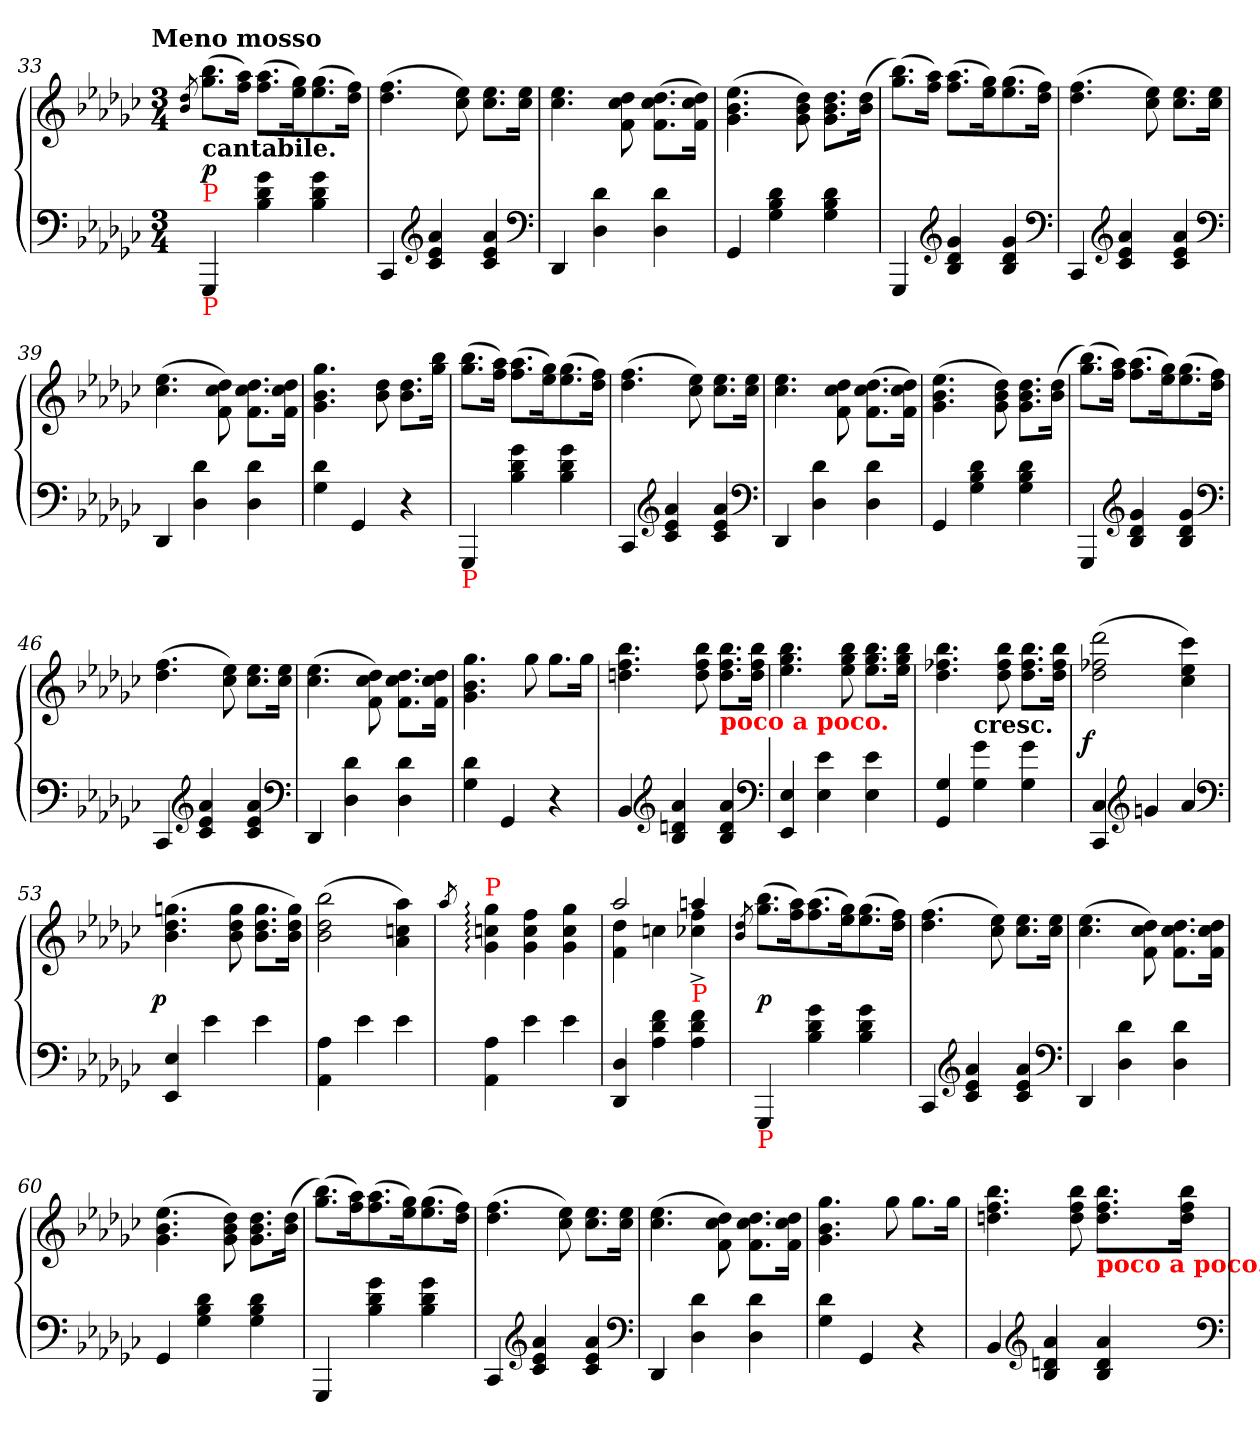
**kern	**kern	**dynam
*part1	*part1	*part1
*staff2	*staff1	*staff1/2
*clefF4	*clefG2	*
*k[b-e-a-d-g-c-]	*k[b-e-a-d-g-c-]	*
!!LO:TX:omd:t=Meno mosso
*M3/4	*M3/4	*
*MM96	*MM96	*
=33	=33	=33
.	8qdd-/ 8qb-/	.
!	!LO:TX:b:B:t=cantabile.	!
!LO:TX:a:color=red:t=P	!	!
!LO:TX:b:color=red:t=P	!	!
4GGG-	(>8.bb- 8.gg-L	p
.	16aa- 16ffJk)	.
4g- 4d- 4B-	(>8.aa- 8.ffL	.
.	16gg- 16ee-k)	.
4g- 4d- 4B-	(>8.gg- 8.ee-	.
.	16ff 16dd-Jk)	.
=34	=34	=34
4CC-	(>4.ff 4.dd-	.
*clefG2	*	*
4a- 4e- 4c-	.	.
.	8ee- 8cc-)	.
4a- 4e- 4c-	8.ee- 8.cc-L	.
.	16ee- 16cc-Jk	.
*clefF4	*	*
=35	=35	=35
4DD-	4.ee- 4.cc-	.
4d- 4D-	.	.
.	8dd-\ 8cc-\ 8f\	.
4d- 4D-	(>8.dd-\ 8.cc-\ 8.f\L	.
.	16dd- 16cc- 16fJk)	.
=36	=36	=36
4GG-	(>4.ee- 4.b- 4.g-	.
4d- 4B- 4G-	.	.
.	8dd- 8b- 8g-)	.
4d- 4B- 4G-	8.dd- 8.b- 8.g-L	.
.	(>16dd- 16b-Jk	.
=37	=37	=37
4GGG-	(>8.bb- 8.gg-L)	.
.	16aa- 16ffJk)	.
*clefG2	*	*
4g- 4d- 4B-	(>8.aa- 8.ffL	.
.	16gg- 16ee-k)	.
4g- 4d- 4B-	(>8.gg- 8.ee-	.
.	16ff 16dd-Jk)	.
*clefF4	*	*
=38	=38	=38
4CC-	(>4.ff 4.dd-	.
*clefG2	*	*
4a- 4e- 4c-	.	.
.	8ee- 8cc-)	.
4a- 4e- 4c-	8.ee- 8.cc-L	.
.	16ee- 16cc-Jk	.
*clefF4	*	*
=39	=39	=39
4DD-	(>4.ee- 4.cc-	.
4d- 4D-	.	.
.	8dd-\ 8cc-\ 8f\)	.
4d- 4D-	8.dd-\ 8.cc-\ 8.f\L	.
.	16dd- 16cc- 16fJk	.
=40	=40	=40
4d- 4G-	4.gg- 4.b- 4.g-	.
4GG-	.	.
.	8dd- 8b-	.
4r	8.dd- 8.b-L	.
.	16bb- 16gg-Jk	.
=41	=41	=41
!LO:TX:b:color=red:t=P	!	!
4GGG-	(>8.bb- 8.gg-L	.
.	16aa- 16ffJk)	.
4g- 4d- 4B-	(>8.aa- 8.ffL	.
.	16gg- 16ee-k)	.
4g- 4d- 4B-	(>8.gg- 8.ee-	.
.	16ff 16dd-Jk)	.
=42	=42	=42
4CC-	(>4.ff 4.dd-	.
*clefG2	*	*
4a- 4e- 4c-	.	.
.	8ee- 8cc-)	.
4a- 4e- 4c-	8.ee- 8.cc-L	.
.	16ee- 16cc-Jk	.
*clefF4	*	*
=43	=43	=43
4DD-	4.ee- 4.cc-	.
4d- 4D-	.	.
.	8dd-\ 8cc-\ 8f\	.
4d- 4D-	(>8.dd-\ 8.cc-\ 8.f\L	.
.	16dd- 16cc- 16fJk)	.
=44	=44	=44
4GG-	(>4.ee- 4.b- 4.g-	.
4d- 4B- 4G-	.	.
.	8dd- 8b- 8g-)	.
4d- 4B- 4G-	8.dd- 8.b- 8.g-L	.
.	(>16dd- 16b-Jk	.
=45	=45	=45
4GGG-	(>8.bb- 8.gg-L)	.
.	16aa- 16ffJk)	.
*clefG2	*	*
4g- 4d- 4B-	(>8.aa- 8.ffL	.
.	16gg- 16ee-k)	.
4g- 4d- 4B-	(>8.gg- 8.ee-	.
.	16ff 16dd-Jk)	.
*clefF4	*	*
=46	=46	=46
4CC-	(>4.ff 4.dd-	.
*clefG2	*	*
4a- 4e- 4c-	.	.
.	8ee- 8cc-)	.
4a- 4e- 4c-	8.ee- 8.cc-L	.
.	16ee- 16cc-Jk	.
*clefF4	*	*
=47	=47	=47
4DD-	(>4.ee- 4.cc-	.
4d- 4D-	.	.
.	8dd-\ 8cc-\ 8f\)	.
4d- 4D-	8.dd-\ 8.cc-\ 8.f\L	.
.	16dd- 16cc- 16fJk	.
=48	=48	=48
4d- 4G-	4.gg- 4.b- 4.g-	.
4GG-	.	.
.	8gg-	.
4r	8.gg-L	.
.	16gg-Jk	.
=49	=49	=49
4BB-	4.bb- 4.ff 4.ddn	.
*clefG2	*	*
4a- 4dn 4B-	.	.
.	8bb- 8ff 8dd	.
!	!LO:TX:b:B:color=red:t=poco a poco.	!
4a- 4d 4B-	8.bb- 8.ff 8.ddL	.
.	16bb- 16ff 16ddJk	.
*clefF4	*	*
=50	=50	=50
4E- 4EE-	4.bb- 4.gg- 4.ee-	.
4e- 4E-	.	.
.	8bb- 8gg- 8ee-	.
4e- 4E-	8.bb- 8.gg- 8.ee-L	.
.	16bb- 16gg- 16ee-Jk	.
=51	=51	=51
*	*^	*
4G- 4GG-	4.bb- 4.ff-X 4.dd-	4ryy	.
!	!	!LO:TX:c:B:t=cresc.	!
4g- 4G-	.	2ryy	.
.	8bb- 8ff- 8dd-	.	.
4g- 4G-	8.bb- 8.ff- 8.dd-L	.	.
.	16bb- 16ff- 16dd-Jk	.	.
=52	=52	=52	=52
!	!	!	!LO:DY:rj
*	*v	*v	*
4C- 4CC-	(>2ddd- 2ff-X 2dd-	f
*clefG2	*	*
4gn	.	.
4a-	4ccc- 4ee- 4cc-)	.
*clefF4	*	*
=53	=53	=53
!	!	!LO:DY:rj
4E- 4EE-	(>4.ggn 4.dd- 4.b-	p
4e-	.	.
.	8gg 8dd- 8b-	.
4e-	8.gg 8.dd- 8.b-L	.
.	16gg 16dd- 16b-Jk)	.
=54	=54	=54
4A- 4AA-	(>2bb- 2dd- 2b-	.
4e-	.	.
4e-	4aa- 4ccn 4a-)	.
=55	=55	=55
.	8qaa-:/	.
!	!LO:TX:a:color=red:t=P	!
4A- 4AA-	4gg-: 4ccn: 4g-:	.
4e-	4ff 4cc 4g-	.
4e-	4gg- 4cc 4g-	.
=56	=56	=56
*	*^	*
4D- 4DD-	2aa-	4dd- 4f	.
4f 4d- 4A-	.	4ccn	.
!	!LO:TX:b:color=red:t=P	!	!
4f 4d- 4A-	4aan	4ff^< 4cc-X^<	.
*	*v	*v	*
=57	=57	=57
.	8qdd-/ 8qb-/	.
!LO:TX:b:color=red:t=P	!	!
4GGG-	(>8.bb- 8.gg-L	p
.	16aa- 16ffk)	.
4g- 4d- 4B-	(>8.aa- 8.ff	.
.	16gg- 16ee-k)	.
4g- 4d- 4B-	(>8.gg- 8.ee-	.
.	16ff 16dd-Jk)	.
=58	=58	=58
4CC-	(>4.ff 4.dd-	.
*clefG2	*	*
4a- 4e- 4c-	.	.
.	8ee- 8cc-)	.
4a- 4e- 4c-	8.ee- 8.cc-L	.
.	16ee- 16cc-Jk	.
*clefF4	*	*
=59	=59	=59
4DD-	(>4.ee- 4.cc-	.
4d- 4D-	.	.
.	8dd-\ 8cc-\ 8f\)	.
4d- 4D-	8.dd-\ 8.cc-\ 8.f\L	.
.	16dd- 16cc- 16fJk	.
=60	=60	=60
4GG-	(>4.ee- 4.b- 4.g-	.
4d- 4B- 4G-	.	.
.	8dd- 8b- 8g-)	.
4d- 4B- 4G-	8.dd- 8.b- 8.g-L	.
.	(>16dd- 16b-Jk	.
=61	=61	=61
4GGG-	(>8.bb- 8.gg-L)	.
.	16aa- 16ffk)	.
4g- 4d- 4B-	(>8.aa- 8.ff	.
.	16gg- 16ee-k)	.
4g- 4d- 4B-	(>8.gg- 8.ee-	.
.	16ff 16dd-Jk)	.
=62	=62	=62
4CC-	(>4.ff 4.dd-	.
*clefG2	*	*
4a- 4e- 4c-	.	.
.	8ee- 8cc-)	.
4a- 4e- 4c-	8.ee- 8.cc-L	.
.	16ee- 16cc-Jk	.
*clefF4	*	*
=63	=63	=63
4DD-	(>4.ee- 4.cc-	.
4d- 4D-	.	.
.	8dd-\ 8cc-\ 8f\)	.
4d- 4D-	8.dd-\ 8.cc-\ 8.f\L	.
.	16dd- 16cc- 16fJk	.
=64	=64	=64
4d- 4G-	4.gg- 4.b- 4.g-	.
4GG-	.	.
.	8gg-	.
4r	8.gg-L	.
.	16gg-Jk	.
=65	=65	=65
4BB-	4.bb- 4.ff 4.ddn	.
*clefG2	*	*
4a- 4dn 4B-	.	.
.	8bb- 8ff 8dd	.
!	!LO:TX:b:B:color=red:t=poco a poco.	!
4a- 4d 4B-	8.bb- 8.ff 8.ddL	.
.	16bb- 16ff 16ddJk	.
*clefF4	*	*
=	=	=
*-	*-	*-
